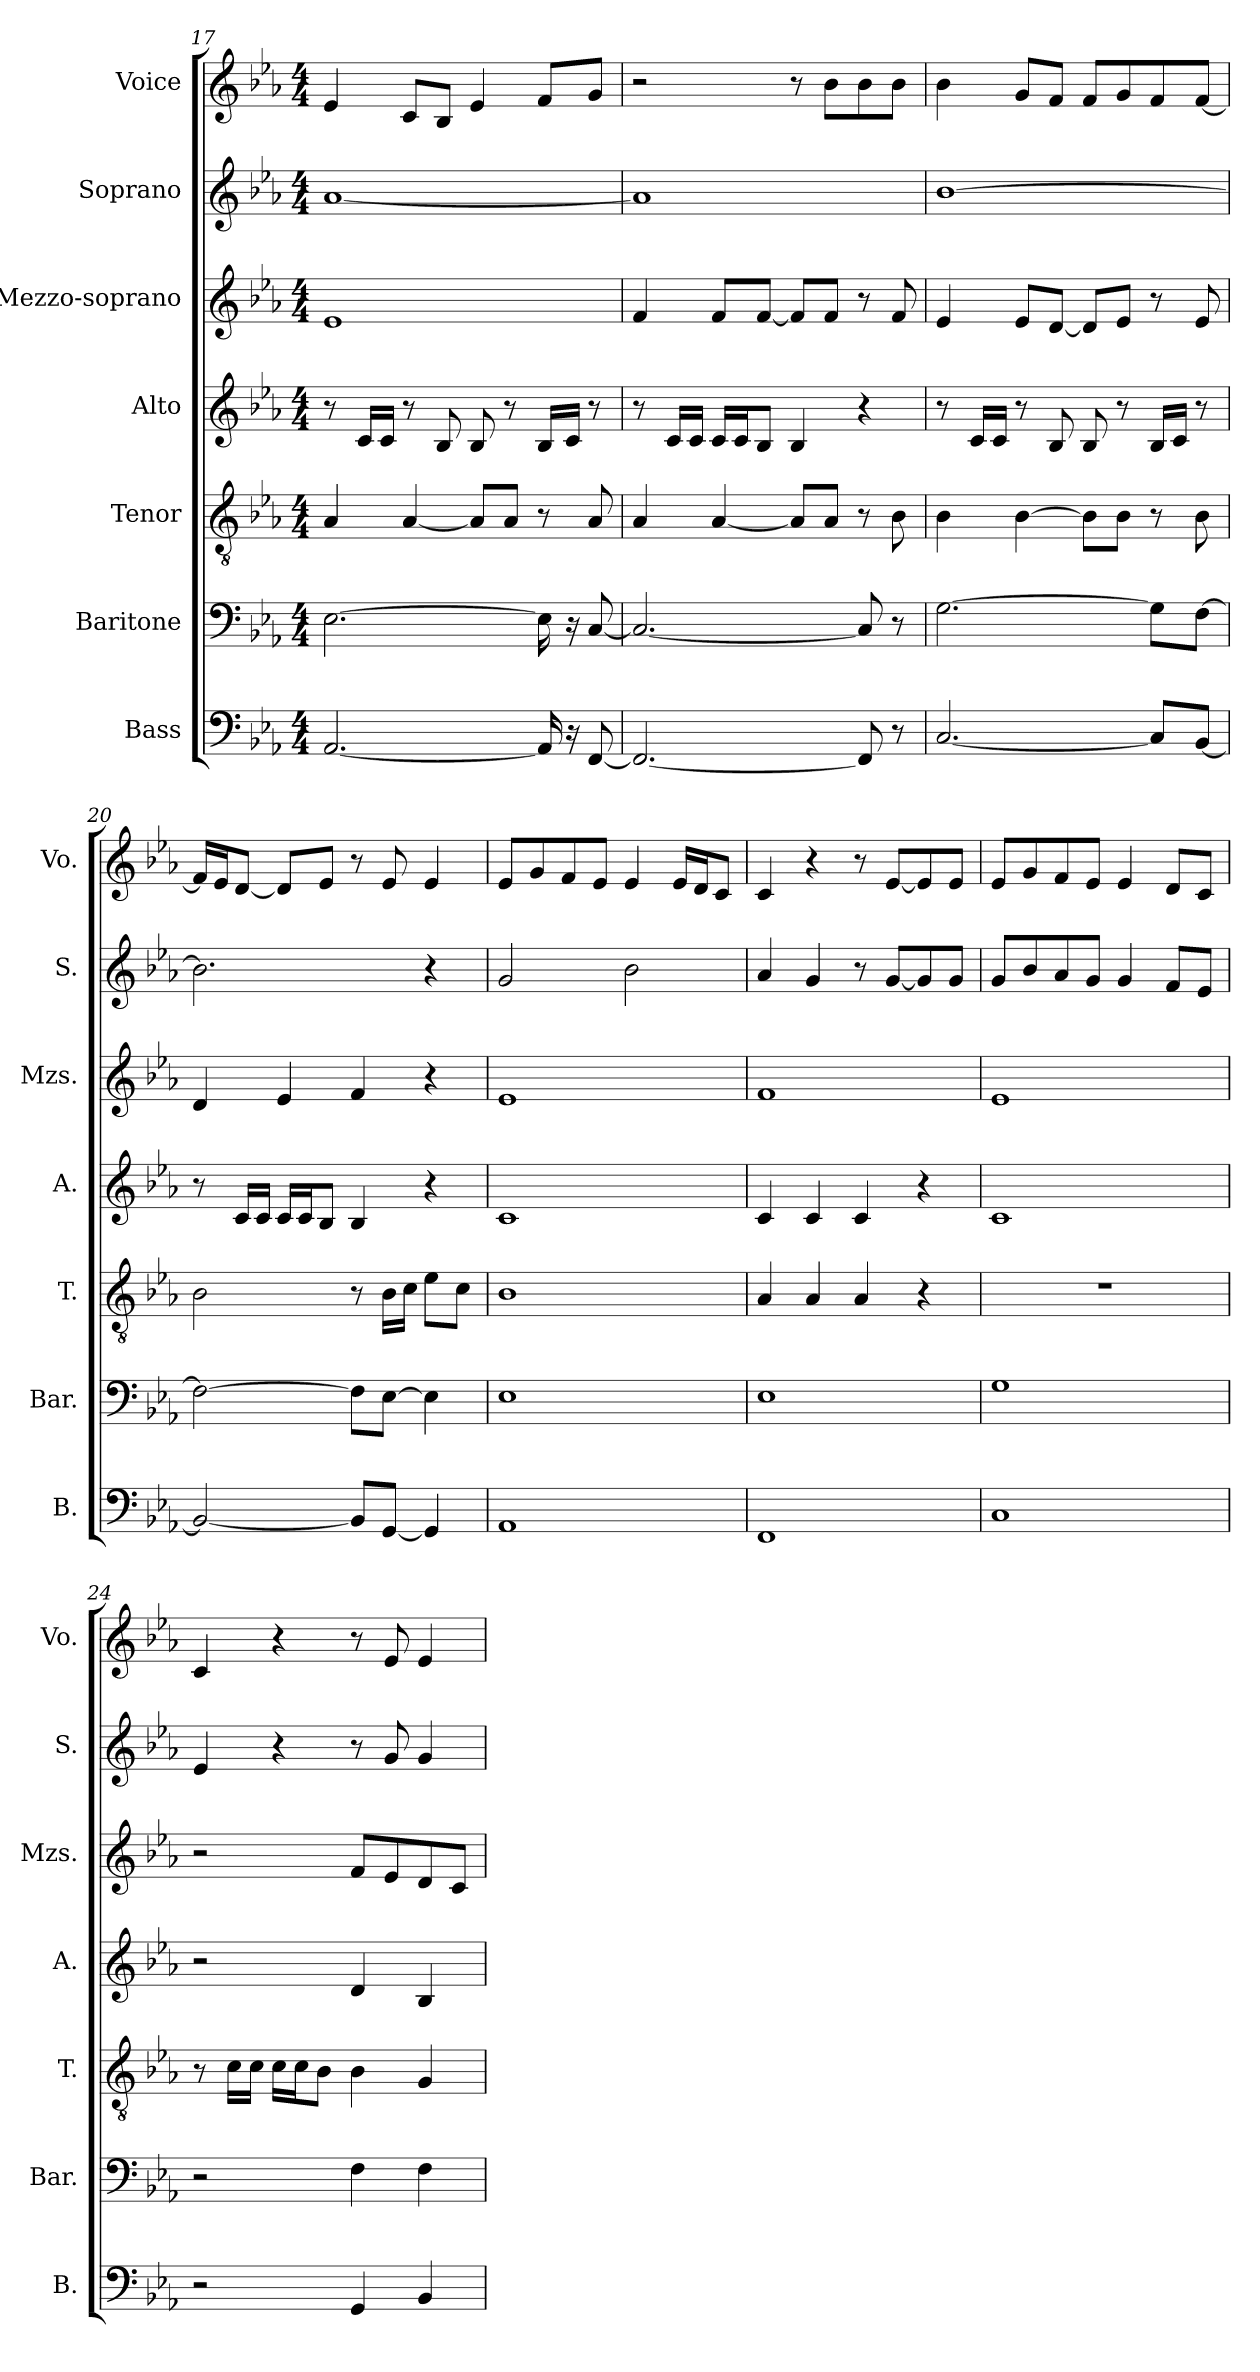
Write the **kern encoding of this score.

**kern	**kern	**kern	**kern	**kern	**kern	**kern
*part7	*part6	*part5	*part4	*part3	*part2	*part1
*staff7	*staff6	*staff5	*staff4	*staff3	*staff2	*staff1
*I"Bass	*I"Baritone	*I"Tenor	*I"Alto	*I"Mezzo-soprano	*I"Soprano	*I"Voice
*I'B.	*I'Bar.	*I'T.	*I'A.	*I'Mzs.	*I'S.	*I'Vo.
*clefF4	*clefF4	*clefGv2	*clefG2	*clefG2	*clefG2	*clefG2
*k[b-e-a-]	*k[b-e-a-]	*k[b-e-a-]	*k[b-e-a-]	*k[b-e-a-]	*k[b-e-a-]	*k[b-e-a-]
*M4/4	*M4/4	*M4/4	*M4/4	*M4/4	*M4/4	*M4/4
=17	=17	=17	=17	=17	=17	=17
[2.AA-/	[2.E-\	4A-/	8r	1e-	[1a-	4e-/
.	.	.	16c/LL	.	.	.
.	.	.	16c/JJ	.	.	.
.	.	[4A-/	8r	.	.	8c/L
.	.	.	8B-/	.	.	8B-/J
.	.	8A-/L]	8B-/	.	.	4e-/
.	.	8A-/J	8r	.	.	.
16AA-/]	16E-\]	8r	16B-/LL	.	.	8f/L
16r	16r	.	16c/JJ	.	.	.
[8FF/	[8C/	8A-/	8r	.	.	8g/J
=18	=18	=18	=18	=18	=18	=18
2.FF/_	2.C/_	4A-/	8r	4f/	1a-]	2r
.	.	.	16c/LL	.	.	.
.	.	.	16c/JJ	.	.	.
.	.	[4A-/	16c/LL	8f/L	.	.
.	.	.	16c/J	.	.	.
.	.	.	8B-/J	[8f/J	.	.
.	.	8A-/L]	4B-/	8f/L]	.	8r
.	.	8A-/J	.	8f/J	.	8b-\L
8FF/]	8C/]	8r	4r	8r	.	8b-\
8r	8r	8B-\	.	8f/	.	8b-\J
!!LO:PB:g=z
=19	=19	=19	=19	=19	=19	=19
[2.C/	[2.G\	4B-\	8r	4e-/	[1b-	4b-\
.	.	.	16c/LL	.	.	.
.	.	.	16c/JJ	.	.	.
.	.	[4B-\	8r	8e-/L	.	8g/L
.	.	.	8B-/	[8d/J	.	8f/J
.	.	8B-\L]	8B-/	8d/L]	.	8f/L
.	.	8B-\J	8r	8e-/J	.	8g/
8C/L]	8G\L]	8r	16B-/LL	8r	.	8f/
.	.	.	16c/JJ	.	.	.
[8BB-/J	[8F\J	8B-\	8r	8e-/	.	[8f/J
=20	=20	=20	=20	=20	=20	=20
2BB-/_	2F\_	2B-\	8r	4d/	2.b-\]	16f/LL]
.	.	.	.	.	.	16e-/J
.	.	.	16c/LL	.	.	[8d/J
.	.	.	16c/JJ	.	.	.
.	.	.	16c/LL	4e-/	.	8d/L]
.	.	.	16c/J	.	.	.
.	.	.	8B-/J	.	.	8e-/J
8BB-/L]	8F\L]	8r	4B-/	4f/	.	8r
[8GG/J	[8E-\J	16B-\LL	.	.	.	8e-/
.	.	16c\JJ	.	.	.	.
4GG/]	4E-\]	8e-\L	4r	4r	4r	4e-/
.	.	8c\J	.	.	.	.
=21	=21	=21	=21	=21	=21	=21
1AA-	1E-	1B-	1c	1e-	2g/	8e-/L
.	.	.	.	.	.	8g/
.	.	.	.	.	.	8f/
.	.	.	.	.	.	8e-/J
.	.	.	.	.	2b-\	4e-/
.	.	.	.	.	.	16e-/LL
.	.	.	.	.	.	16d/J
.	.	.	.	.	.	8c/J
=22	=22	=22	=22	=22	=22	=22
1FF	1E-	4A-/	4c/	1f	4a-/	4c/
.	.	4A-/	4c/	.	4g/	4r
.	.	4A-/	4c/	.	8r	8r
.	.	.	.	.	[8g/L	[8e-/L
.	.	4r	4r	.	8g/]	8e-/]
.	.	.	.	.	8g/J	8e-/J
!!LO:PB:g=z
=23	=23	=23	=23	=23	=23	=23
1C	1G	1r	1c	1e-	8g/L	8e-/L
.	.	.	.	.	8b-/	8g/
.	.	.	.	.	8a-/	8f/
.	.	.	.	.	8g/J	8e-/J
.	.	.	.	.	4g/	4e-/
.	.	.	.	.	8f/L	8d/L
.	.	.	.	.	8e-/J	8c/J
=24	=24	=24	=24	=24	=24	=24
2r	2r	8r	2r	2r	4e-/	4c/
.	.	16c\LL	.	.	.	.
.	.	16c\JJ	.	.	.	.
.	.	16c\LL	.	.	4r	4r
.	.	16c\J	.	.	.	.
.	.	8B-\J	.	.	.	.
4GG/	4F\	4B-\	4d/	8f/L	8r	8r
.	.	.	.	8e-/	8g/	8e-/
4BB-/	4F\	4G/	4B-/	8d/	4g/	4e-/
.	.	.	.	8c/J	.	.
=	=	=	=	=	=	=
*-	*-	*-	*-	*-	*-	*-
